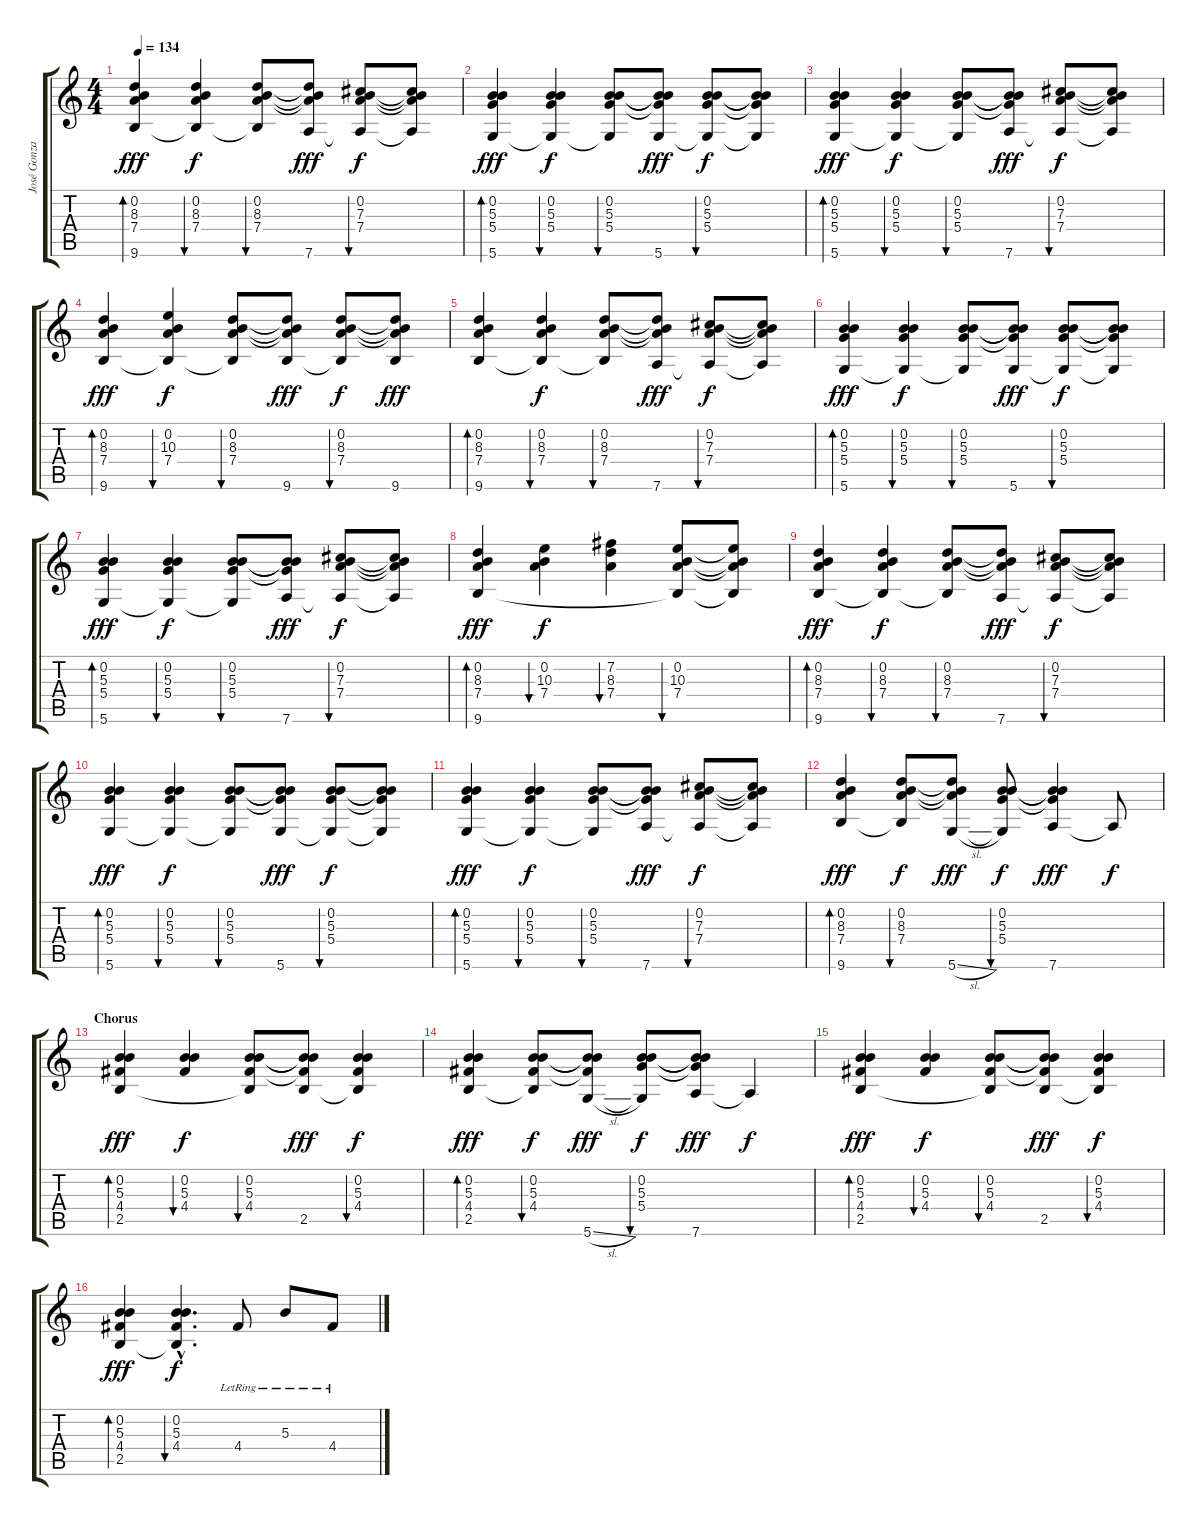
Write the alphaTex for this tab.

\track ("José Gonzalez" "José Gonza") {instrument acousticguitarsteel}
\staff {score tabs}
\tuning (E4 B3 Gb3 D3 A2 D2) {hide}
\ts (4 4)
\tempo 134
\clef g2
\ks c
(0.2 8.3 7.4 9.6).4{bd 60 dy fff} (0.2 8.3 7.4 9.6{t}).4{bu 30 dy f} (0.2 8.3 7.4 9.6{t}).8{bu 30} (0.2{t} 8.3{t} 7.4{t} 7.6).8{dy fff} (0.2 7.3 7.4 7.6{t}).8{bu 30 dy f} (0.2{t} 7.3{t} 7.4{t} 7.6{t}).8 |
(0.2 5.3 5.4 5.6).4{bd 30 dy fff} (0.2 5.3 5.4 5.6{t}).4{bu 30 dy f} (0.2 5.3 5.4 5.6{t}).8{bu 30} (0.2{t} 5.3{t} 5.4{t} 5.6).8{dy fff} (0.2 5.3 5.4 5.6{t}).8{bu 30 dy f} (0.2{t} 5.3{t} 5.4{t} 5.6{t}).8 |
(0.2 5.3 5.4 5.6).4{bd 30 dy fff} (0.2 5.3 5.4 5.6{t}).4{bu 30 dy f} (0.2 5.3 5.4 5.6{t}).8{bu 30} (0.2{t} 5.3{t} 5.4{t} 7.6).8{dy fff} (0.2 7.3 7.4 7.6{t}).8{bu 30 dy f} (0.2{t} 7.3{t} 7.4{t} 7.6{t}).8 |
(0.2 8.3 7.4 9.6).4{bd 30 dy fff} (0.2 10.3 7.4 9.6{t}).4{bu 30 dy f} (0.2 8.3 7.4 9.6{t}).8{bu 30} (0.2{t} 8.3{t} 7.4{t} 9.6).8{dy fff} (0.2 8.3 7.4 9.6{t}).8{bu 30 dy f} (0.2{t} 8.3{t} 7.4{t} 9.6).8{dy fff} |
(0.2 8.3 7.4 9.6).4{bd 60} (0.2 8.3 7.4 9.6{t}).4{bu 30 dy f} (0.2 8.3 7.4 9.6{t}).8{bu 30} (0.2{t} 8.3{t} 7.4{t} 7.6).8{dy fff} (0.2 7.3 7.4 7.6{t}).8{bu 30 dy f} (0.2{t} 7.3{t} 7.4{t} 7.6{t}).8 |
(0.2 5.3 5.4 5.6).4{bd 30 dy fff} (0.2 5.3 5.4 5.6{t}).4{bu 30 dy f} (0.2 5.3 5.4 5.6{t}).8{bu 30} (0.2{t} 5.3{t} 5.4{t} 5.6).8{dy fff} (0.2 5.3 5.4 5.6{t}).8{bu 30 dy f} (0.2{t} 5.3{t} 5.4{t} 5.6{t}).8 |
(0.2 5.3 5.4 5.6).4{bd 30 dy fff} (0.2 5.3 5.4 5.6{t}).4{bu 30 dy f} (0.2 5.3 5.4 5.6{t}).8{bu 30} (0.2{t} 5.3{t} 5.4{t} 7.6).8{dy fff} (0.2 7.3 7.4 7.6{t}).8{bu 30 dy f} (0.2{t} 7.3{t} 7.4{t} 7.6{t}).8 |
(0.2 8.3 7.4 9.6).4{bd 30 dy fff} (0.2 10.3 7.4).4{bu 30 dy f} (7.2 8.3 7.4).4{bu 30} (0.2 10.3 7.4 9.6{t}).8{bu 30} (0.2{t} 10.3{t} 7.4{t} 9.6{t}).8 |
(0.2 8.3 7.4 9.6).4{bd 60 dy fff} (0.2 8.3 7.4 9.6{t}).4{bu 30 dy f} (0.2 8.3 7.4 9.6{t}).8{bu 30} (0.2{t} 8.3{t} 7.4{t} 7.6).8{dy fff} (0.2 7.3 7.4 7.6{t}).8{bu 30 dy f} (0.2{t} 7.3{t} 7.4{t} 7.6{t}).8 |
(0.2 5.3 5.4 5.6).4{bd 30 dy fff} (0.2 5.3 5.4 5.6{t}).4{bu 30 dy f} (0.2 5.3 5.4 5.6{t}).8{bu 30} (0.2{t} 5.3{t} 5.4{t} 5.6).8{dy fff} (0.2 5.3 5.4 5.6{t}).8{bu 30 dy f} (0.2{t} 5.3{t} 5.4{t} 5.6{t}).8 |
(0.2 5.3 5.4 5.6).4{bd 30 dy fff} (0.2 5.3 5.4 5.6{t}).4{bu 30 dy f} (0.2 5.3 5.4 5.6{t}).8{bu 30} (0.2{t} 5.3{t} 5.4{t} 7.6).8{dy fff} (0.2 7.3 7.4 7.6{t}).8{bu 30 dy f} (0.2{t} 7.3{t} 7.4{t} 7.6{t}).8 |
(0.2 8.3 7.4 9.6).4{bd 30 dy fff} (0.2 8.3 7.4 9.6{t}).8{bu 30 dy f} (0.2{t} 8.3{t} 7.4{t} 5.6{sl}).8{dy fff} (0.2 5.3 5.4 5.6{t}).8{bu 30 dy f} (0.2{t} 5.3{t} 5.4{t} 7.6).4{dy fff} 7.6{t}.8{dy f} |
\section ("" "Chorus")
(0.2 5.3 4.4 2.5).4{bd 30 dy fff} (0.2 5.3 4.4).4{bu 30 dy f} (0.2 5.3 4.4 2.5{t}).8{bu 30} (0.2{t} 5.3{t} 4.4{t} 2.5).8{dy fff} (0.2 5.3 4.4 2.5{t}).4{bu 30 dy f} |
(0.2 5.3 4.4 2.5).4{bd 30 dy fff} (0.2 5.3 4.4 2.5{t}).8{bu 30 dy f} (0.2{t} 5.3{t} 4.4{t} 5.6{sl}).8{dy fff} (0.2 5.3 5.4 5.6{t}).8{bu 30 dy f} (0.2{t} 5.3{t} 5.4{t} 7.6).8{dy fff} 7.6{t}.4{dy f} |
(0.2 5.3 4.4 2.5).4{bd 30 dy fff} (0.2 5.3 4.4).4{bu 30 dy f} (0.2 5.3 4.4 2.5{t}).8{bu 30} (0.2{t} 5.3{t} 4.4{t} 2.5).8{dy fff} (0.2 5.3 4.4 2.5{t}).4{bu 30 dy f} |
(0.2 5.3 4.4 2.5).4{bd 30 dy fff} (0.2{hac} 5.3{hac} 4.4{hac} 2.5{hac t}).4{d bu 30 dy f} 4.4{lr}.8 5.3{lr}.8 4.4{lr}.8
